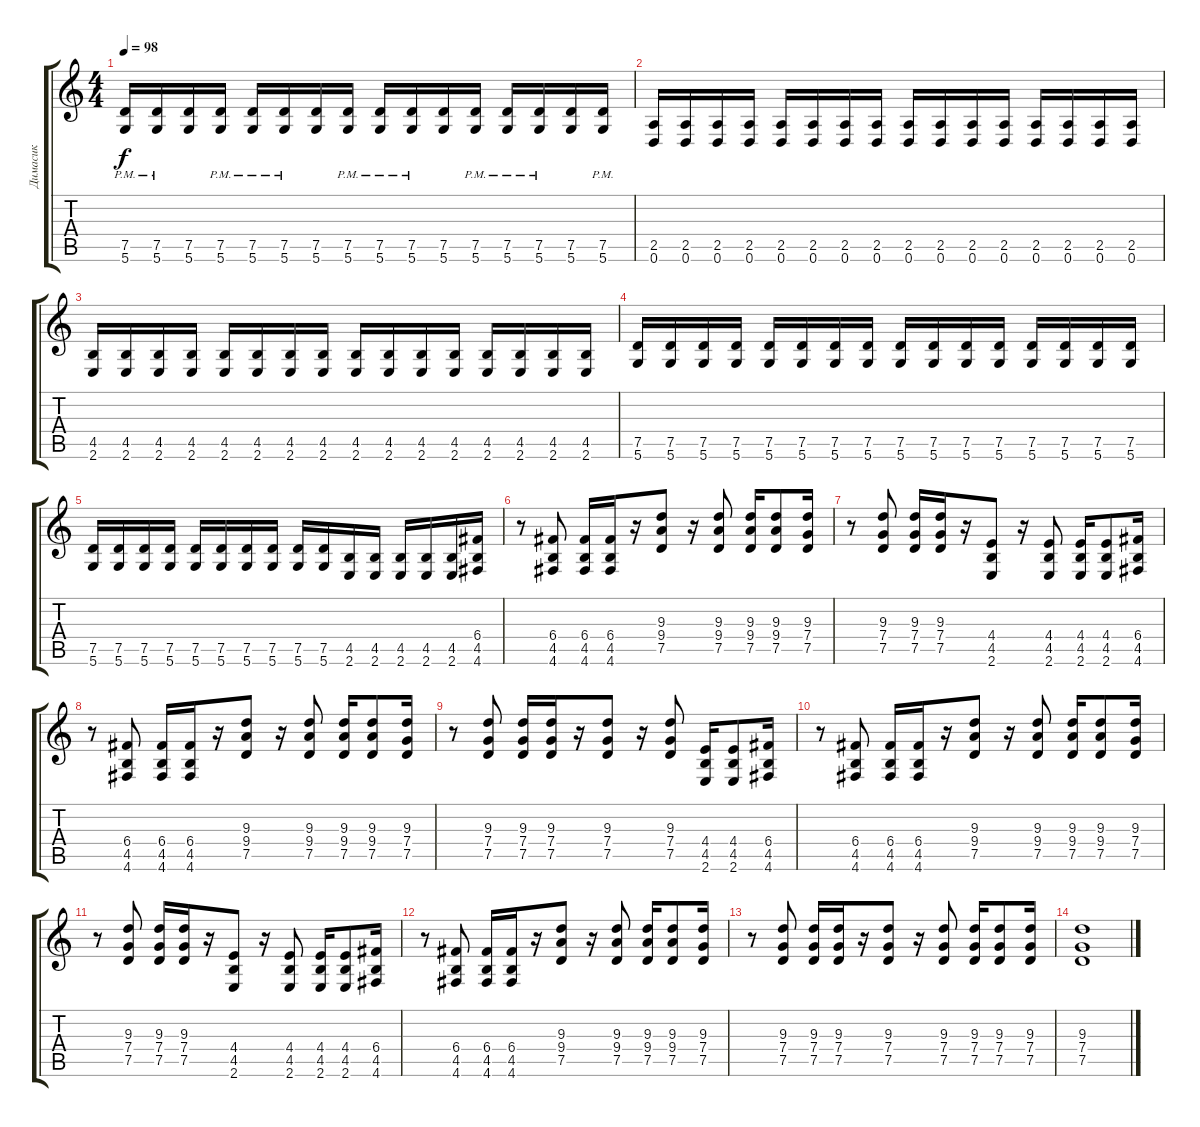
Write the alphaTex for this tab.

\track ("Димасик" "Димасик") {instrument overdrivenguitar}
\staff {score tabs}
\tuning (D4 A3 F3 C3 G2 D2) {hide}
\ts (4 4)
\tempo 98
\clef g2
\ks c
(7.5{pm} 5.6{pm}).16{dy f} (7.5{pm} 5.6{pm}).16 (7.5 5.6).16 (7.5{pm} 5.6{pm}).16 (7.5{pm} 5.6{pm}).16 (7.5{pm} 5.6{pm}).16 (7.5 5.6).16 (7.5{pm} 5.6{pm}).16 (7.5{pm} 5.6{pm}).16 (7.5{pm} 5.6{pm}).16 (7.5 5.6).16 (7.5{pm} 5.6{pm}).16 (7.5{pm} 5.6{pm}).16 (7.5{pm} 5.6{pm}).16 (7.5 5.6).16 (7.5{pm} 5.6{pm}).16 |
(2.5 0.6).16 (2.5 0.6).16 (2.5 0.6).16 (2.5 0.6).16 (2.5 0.6).16 (2.5 0.6).16 (2.5 0.6).16 (2.5 0.6).16 (2.5 0.6).16 (2.5 0.6).16 (2.5 0.6).16 (2.5 0.6).16 (2.5 0.6).16 (2.5 0.6).16 (2.5 0.6).16 (2.5 0.6).16 |
(4.5 2.6).16 (4.5 2.6).16 (4.5 2.6).16 (4.5 2.6).16 (4.5 2.6).16 (4.5 2.6).16 (4.5 2.6).16 (4.5 2.6).16 (4.5 2.6).16 (4.5 2.6).16 (4.5 2.6).16 (4.5 2.6).16 (4.5 2.6).16 (4.5 2.6).16 (4.5 2.6).16 (4.5 2.6).16 |
(7.5 5.6).16 (7.5 5.6).16 (7.5 5.6).16 (7.5 5.6).16 (7.5 5.6).16 (7.5 5.6).16 (7.5 5.6).16 (7.5 5.6).16 (7.5 5.6).16 (7.5 5.6).16 (7.5 5.6).16 (7.5 5.6).16 (7.5 5.6).16 (7.5 5.6).16 (7.5 5.6).16 (7.5 5.6).16 |
(7.5 5.6).16 (7.5 5.6).16 (7.5 5.6).16 (7.5 5.6).16 (7.5 5.6).16 (7.5 5.6).16 (7.5 5.6).16 (7.5 5.6).16 (7.5 5.6).16 (7.5 5.6).16 (4.5 2.6).16 (4.5 2.6).16 (4.5 2.6).16 (4.5 2.6).16 (4.5 2.6).16 (6.4 4.5 4.6).16 |
r.8 (6.4 4.5 4.6).8 (6.4 4.5 4.6).16 (6.4 4.5 4.6).16 r.16 (9.3 9.4 7.5).8 r.16 (9.3 9.4 7.5).8 (9.3 9.4 7.5).16 (9.3 9.4 7.5).8 (9.3 7.4 7.5).16 |
r.8 (9.3 7.4 7.5).8 (9.3 7.4 7.5).16 (9.3 7.4 7.5).16 r.16 (4.4 4.5 2.6).8 r.16 (4.4 4.5 2.6).8 (4.4 4.5 2.6).16 (4.4 4.5 2.6).8 (6.4 4.5 4.6).16 |
r.8 (6.4 4.5 4.6).8 (6.4 4.5 4.6).16 (6.4 4.5 4.6).16 r.16 (9.3 9.4 7.5).8 r.16 (9.3 9.4 7.5).8 (9.3 9.4 7.5).16 (9.3 9.4 7.5).8 (9.3 7.4 7.5).16 |
r.8 (9.3 7.4 7.5).8 (9.3 7.4 7.5).16 (9.3 7.4 7.5).16 r.16 (9.3 7.4 7.5).8 r.16 (9.3 7.4 7.5).8 (4.4 4.5 2.6).16 (4.4 4.5 2.6).8 (6.4 4.5 4.6).16 |
r.8 (6.4 4.5 4.6).8 (6.4 4.5 4.6).16 (6.4 4.5 4.6).16 r.16 (9.3 9.4 7.5).8 r.16 (9.3 9.4 7.5).8 (9.3 9.4 7.5).16 (9.3 9.4 7.5).8 (9.3 7.4 7.5).16 |
r.8 (9.3 7.4 7.5).8 (9.3 7.4 7.5).16 (9.3 7.4 7.5).16 r.16 (4.4 4.5 2.6).8 r.16 (4.4 4.5 2.6).8 (4.4 4.5 2.6).16 (4.4 4.5 2.6).8 (6.4 4.5 4.6).16 |
r.8 (6.4 4.5 4.6).8 (6.4 4.5 4.6).16 (6.4 4.5 4.6).16 r.16 (9.3 9.4 7.5).8 r.16 (9.3 9.4 7.5).8 (9.3 9.4 7.5).16 (9.3 9.4 7.5).8 (9.3 7.4 7.5).16 |
r.8 (9.3 7.4 7.5).8 (9.3 7.4 7.5).16 (9.3 7.4 7.5).16 r.16 (9.3 7.4 7.5).8 r.16 (9.3 7.4 7.5).8 (9.3 7.4 7.5).16 (9.3 7.4 7.5).8 (9.3 7.4 7.5).16 |
(9.3 7.4 7.5).1
